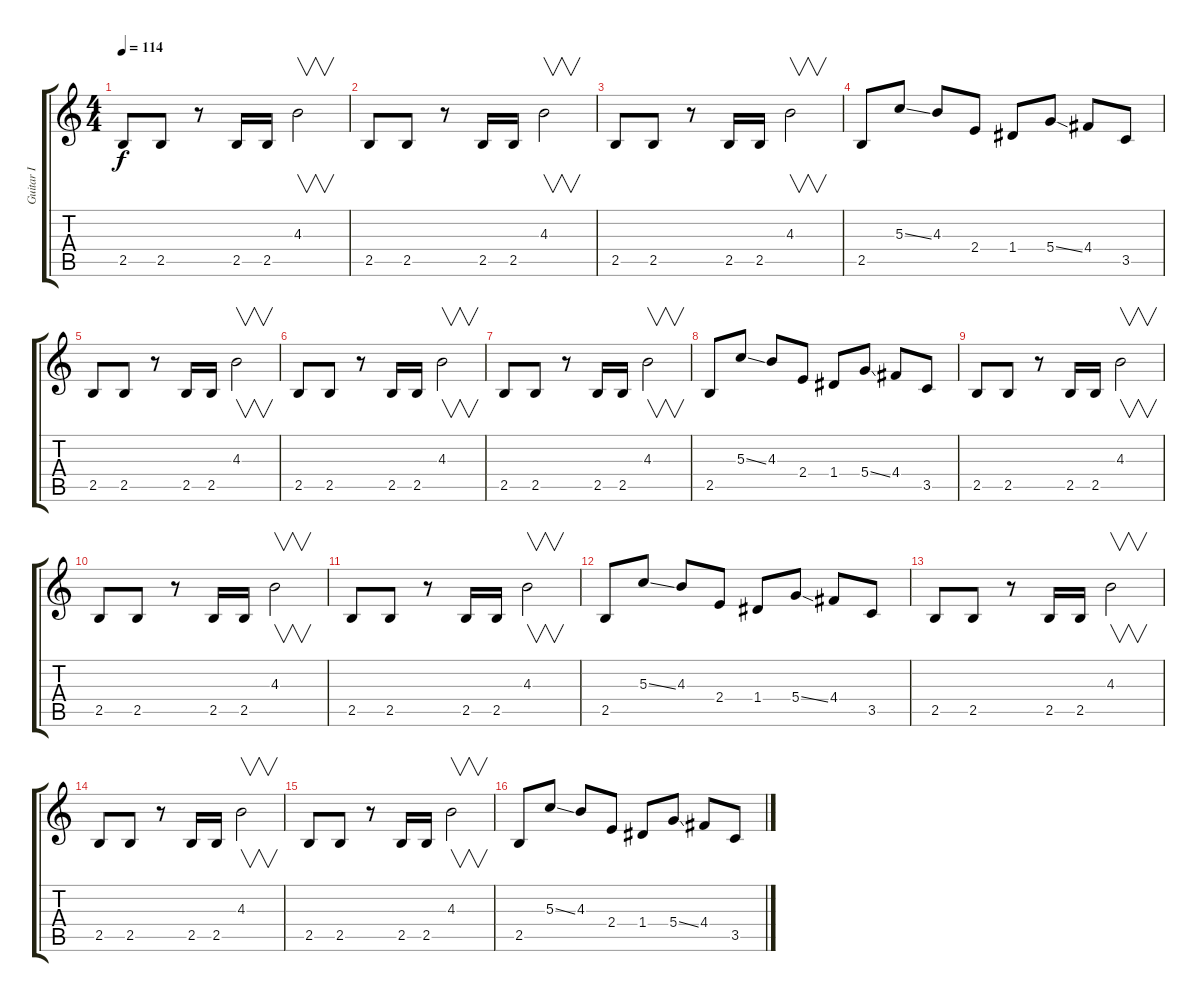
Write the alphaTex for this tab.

\track ("Guitar I" "Guitar I") {instrument overdrivenguitar}
\staff {score tabs}
\tuning (E4 B3 G3 D3 A2 E2) {hide}
\ts (4 4)
\tempo 114
\clef g2
\ks c
2.5.8{dy f} 2.5.8 r.8 2.5.16 2.5.16 4.3.2{v} |
2.5.8 2.5.8 r.8 2.5.16 2.5.16 4.3.2{v} |
2.5.8 2.5.8 r.8 2.5.16 2.5.16 4.3.2{v} |
2.5.8 5.3{ss}.8 4.3.8 2.4.8 1.4.8 5.4{ss}.8 4.4.8 3.5.8 |
2.5.8 2.5.8 r.8 2.5.16 2.5.16 4.3.2{v} |
2.5.8 2.5.8 r.8 2.5.16 2.5.16 4.3.2{v} |
2.5.8 2.5.8 r.8 2.5.16 2.5.16 4.3.2{v} |
2.5.8 5.3{ss}.8 4.3.8 2.4.8 1.4.8 5.4{ss}.8 4.4.8 3.5.8 |
2.5.8 2.5.8 r.8 2.5.16 2.5.16 4.3.2{v} |
2.5.8 2.5.8 r.8 2.5.16 2.5.16 4.3.2{v} |
2.5.8 2.5.8 r.8 2.5.16 2.5.16 4.3.2{v} |
2.5.8 5.3{ss}.8 4.3.8 2.4.8 1.4.8 5.4{ss}.8 4.4.8 3.5.8 |
2.5.8 2.5.8 r.8 2.5.16 2.5.16 4.3.2{v} |
2.5.8 2.5.8 r.8 2.5.16 2.5.16 4.3.2{v} |
2.5.8 2.5.8 r.8 2.5.16 2.5.16 4.3.2{v} |
2.5.8 5.3{ss}.8 4.3.8 2.4.8 1.4.8 5.4{ss}.8 4.4.8 3.5.8
